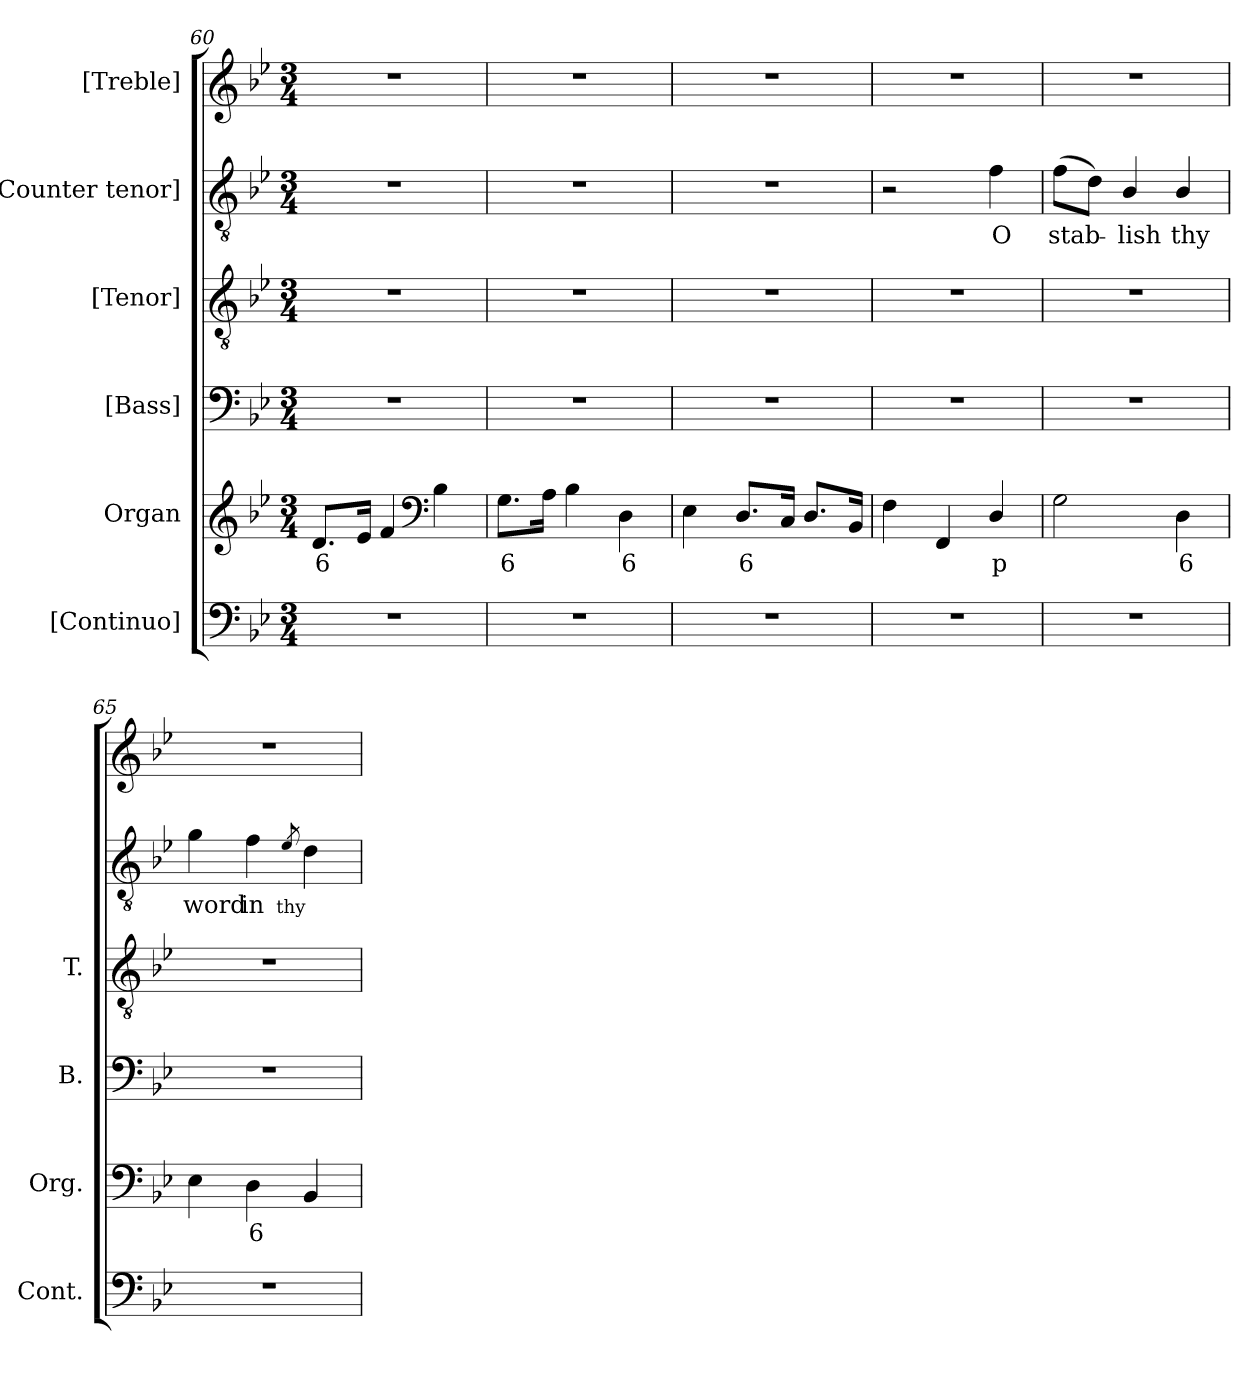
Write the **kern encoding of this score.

**kern	**kern	**text	**kern	**kern	**kern	**text	**kern
*part6	*part5	*part5	*part4	*part3	*part2	*part2	*part1
*staff6	*staff5	*staff5	*staff4	*staff3	*staff2	*staff2	*staff1
*I"[Continuo]	*I"Organ	*	*I"[Bass]	*I"[Tenor]	*I"[Counter tenor]	*	*I"[Treble]
*I'Cont.	*I'Org.	*	*I'B.	*I'T.	*	*	*
!!LO:LB:g=z
*clefF4	*clefG2	*	*clefF4	*clefGv2	*clefGv2	*	*clefG2
*	*	*	*	*ITrd7c12	*ITrd7c12	*	*
*k[b-e-]	*k[b-e-]	*	*k[b-e-]	*k[b-e-]	*k[b-e-]	*	*k[b-e-]
*B-:	*B-:	*	*B-:	*B-:	*B-:	*	*B-:
*M3/4	*M3/4	*	*M3/4	*M3/4	*M3/4	*	*M3/4
=60	=60	=60	=60	=60	=60	=60	=60
!LO:N:vis=1	!	!	!	!	!	!	!
!	!	!LO:LY:b:color=#000000	!LO:N:vis=1	!LO:N:vis=1	!LO:N:vis=1	!	!LO:N:vis=1
2.r	8.di/L	6	2.r	2.r	2.r	.	2.r
.	16e-i/Jk	.	.	.	.	.	.
.	4fi/	.	.	.	.	.	.
*	*clefF4	*	*	*	*	*	*
.	4B-i\	.	.	.	.	.	.
=61	=61	=61	=61	=61	=61	=61	=61
!LO:N:vis=1	!	!	!	!	!	!	!
!	!	!LO:LY:b:color=#000000	!LO:N:vis=1	!LO:N:vis=1	!LO:N:vis=1	!	!LO:N:vis=1
2.r	8.Gi\L	6	2.r	2.r	2.r	.	2.r
.	16Ai\Jk	.	.	.	.	.	.
.	4B-i\	.	.	.	.	.	.
!	!	!LO:LY:b:color=#000000	!	!	!	!	!
.	4Di\	6	.	.	.	.	.
=62	=62	=62	=62	=62	=62	=62	=62
!LO:N:vis=1	!	!	!LO:N:vis=1	!LO:N:vis=1	!LO:N:vis=1	!	!LO:N:vis=1
2.r	4E-i\	.	2.r	2.r	2.r	.	2.r
!	!	!LO:LY:b:color=#000000	!	!	!	!	!
.	8.Di/L	6	.	.	.	.	.
.	16Ci/Jk	.	.	.	.	.	.
.	8.Di/L	.	.	.	.	.	.
.	16BB-i/Jk	.	.	.	.	.	.
=63	=63	=63	=63	=63	=63	=63	=63
!LO:N:vis=1	!	!	!LO:N:vis=1	!LO:N:vis=1	!	!	!LO:N:vis=1
2.r	4Fi\	.	2.r	2.r	2r	.	2.r
.	4FFi/	.	.	.	.	.	.
!	!	!LO:LY:b:color=#000000	!	!	!	!	!
!	!	!	!	!	!	!LO:LY:b:color=#000000	!
.	4Di/	p	.	.	4Fi\	O	.
=64	=64	=64	=64	=64	=64	=64	=64
!LO:N:vis=1	!	!	!LO:N:vis=1	!LO:N:vis=1	!	!	!
!	!	!	!	!	!	!LO:LY:b:color=#000000	!LO:N:vis=1
2.r	2Gi\	.	2.r	2.r	(8Fi\L	stab-	2.r
.	.	.	.	.	8Di\J)	.	.
!	!	!	!	!	!	!LO:LY:b:color=#000000	!
.	.	.	.	.	4BB-i/	-lish	.
!	!	!LO:LY:b:color=#000000	!	!	!	!	!
!	!	!	!	!	!	!LO:LY:b:color=#000000	!
.	4Di\	6	.	.	4BB-i/	thy	.
=65	=65	=65	=65	=65	=65	=65	=65
!LO:N:vis=1	!	!	!LO:N:vis=1	!LO:N:vis=1	!	!	!
!	!	!	!	!	!	!LO:LY:b:color=#000000	!LO:N:vis=1
2.r	4E-i\	.	2.r	2.r	4Gi\	word	2.r
!	!	!LO:LY:b:color=#000000	!	!	!	!	!
!	!	!	!	!	!	!LO:LY:b:color=#000000	!
.	4Di\	6	.	.	4Fi\	in	.
!	!	!	!	!	!	!LO:LY:b:color=#000000	!
.	.	.	.	.	8qE-i/	thy	.
.	4BB-i/	.	.	.	4Di\	.	.
=	=	=	=	=	=	=	=
*-	*-	*-	*-	*-	*-	*-	*-
